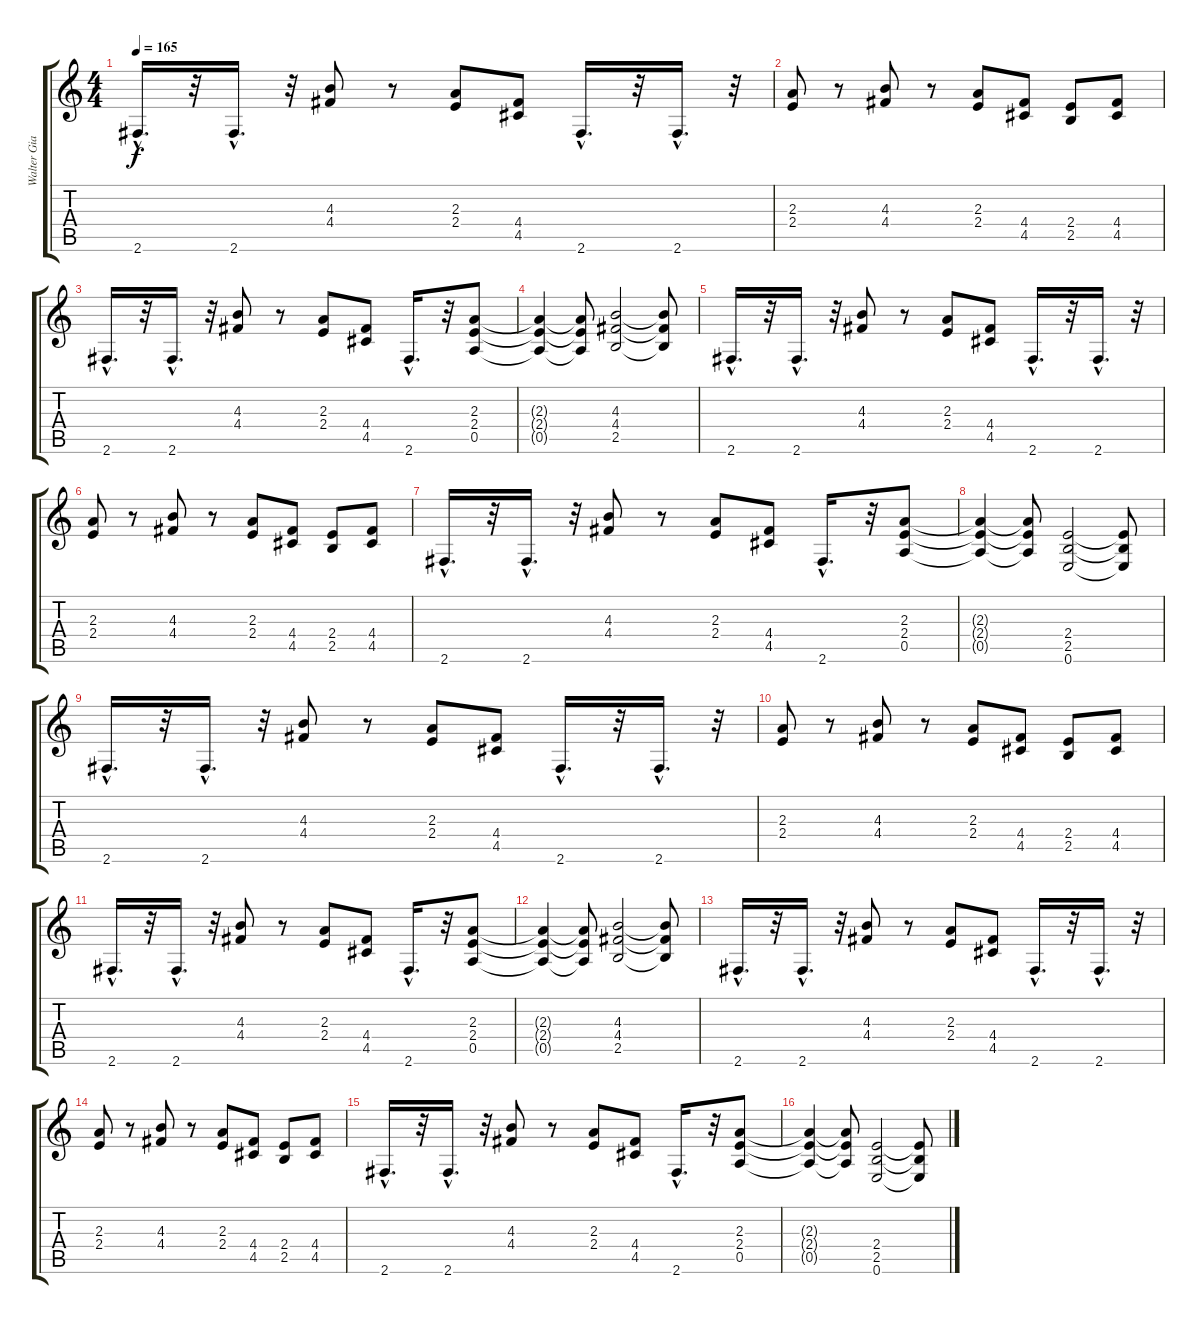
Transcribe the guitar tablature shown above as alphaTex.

\track ("Walter Giardino-2" "Walter Gia") {instrument distortionguitar}
\staff {score tabs}
\tuning (E4 B3 G3 D3 A2 E2) {hide}
\ts (4 4)
\tempo 165
\clef g2
\ks c
2.6{hac}.16{d dy f} r.32 2.6{hac}.16{d} r.32 (4.3 4.4).8 r.8 (2.3 2.4).8 (4.4 4.5).8 2.6{hac}.16{d} r.32 2.6{hac}.16{d} r.32 |
(2.3 2.4).8 r.8 (4.3 4.4).8 r.8 (2.3 2.4).8 (4.4 4.5).8 (2.4 2.5).8 (4.4 4.5).8 |
2.6{hac}.16{d} r.32 2.6{hac}.16{d} r.32 (4.3 4.4).8 r.8 (2.3 2.4).8 (4.4 4.5).8 2.6{hac}.16{d} r.32 (2.3 2.4 0.5).8 |
(2.3{t} 2.4{t} 0.5{t}).4 (2.3{t} 2.4{t} 0.5{t}).8 (4.3 4.4 2.5).2 (4.3{t} 4.4{t} 2.5{t}).8 |
2.6{hac}.16{d} r.32 2.6{hac}.16{d} r.32 (4.3 4.4).8 r.8 (2.3 2.4).8 (4.4 4.5).8 2.6{hac}.16{d} r.32 2.6{hac}.16{d} r.32 |
(2.3 2.4).8 r.8 (4.3 4.4).8 r.8 (2.3 2.4).8 (4.4 4.5).8 (2.4 2.5).8 (4.4 4.5).8 |
2.6{hac}.16{d} r.32 2.6{hac}.16{d} r.32 (4.3 4.4).8 r.8 (2.3 2.4).8 (4.4 4.5).8 2.6{hac}.16{d} r.32 (2.3 2.4 0.5).8 |
(2.3{t} 2.4{t} 0.5{t}).4 (2.3{t} 2.4{t} 0.5{t}).8 (2.4 2.5 0.6).2 (2.4{t} 2.5{t} 0.6{t}).8 |
2.6{hac}.16{d} r.32 2.6{hac}.16{d} r.32 (4.3 4.4).8 r.8 (2.3 2.4).8 (4.4 4.5).8 2.6{hac}.16{d} r.32 2.6{hac}.16{d} r.32 |
(2.3 2.4).8 r.8 (4.3 4.4).8 r.8 (2.3 2.4).8 (4.4 4.5).8 (2.4 2.5).8 (4.4 4.5).8 |
2.6{hac}.16{d} r.32 2.6{hac}.16{d} r.32 (4.3 4.4).8 r.8 (2.3 2.4).8 (4.4 4.5).8 2.6{hac}.16{d} r.32 (2.3 2.4 0.5).8 |
(2.3{t} 2.4{t} 0.5{t}).4 (2.3{t} 2.4{t} 0.5{t}).8 (4.3 4.4 2.5).2 (4.3{t} 4.4{t} 2.5{t}).8 |
2.6{hac}.16{d} r.32 2.6{hac}.16{d} r.32 (4.3 4.4).8 r.8 (2.3 2.4).8 (4.4 4.5).8 2.6{hac}.16{d} r.32 2.6{hac}.16{d} r.32 |
(2.3 2.4).8 r.8 (4.3 4.4).8 r.8 (2.3 2.4).8 (4.4 4.5).8 (2.4 2.5).8 (4.4 4.5).8 |
2.6{hac}.16{d} r.32 2.6{hac}.16{d} r.32 (4.3 4.4).8 r.8 (2.3 2.4).8 (4.4 4.5).8 2.6{hac}.16{d} r.32 (2.3 2.4 0.5).8 |
(2.3{t} 2.4{t} 0.5{t}).4 (2.3{t} 2.4{t} 0.5{t}).8 (2.4 2.5 0.6).2 (2.4{t} 2.5{t} 0.6{t}).8
